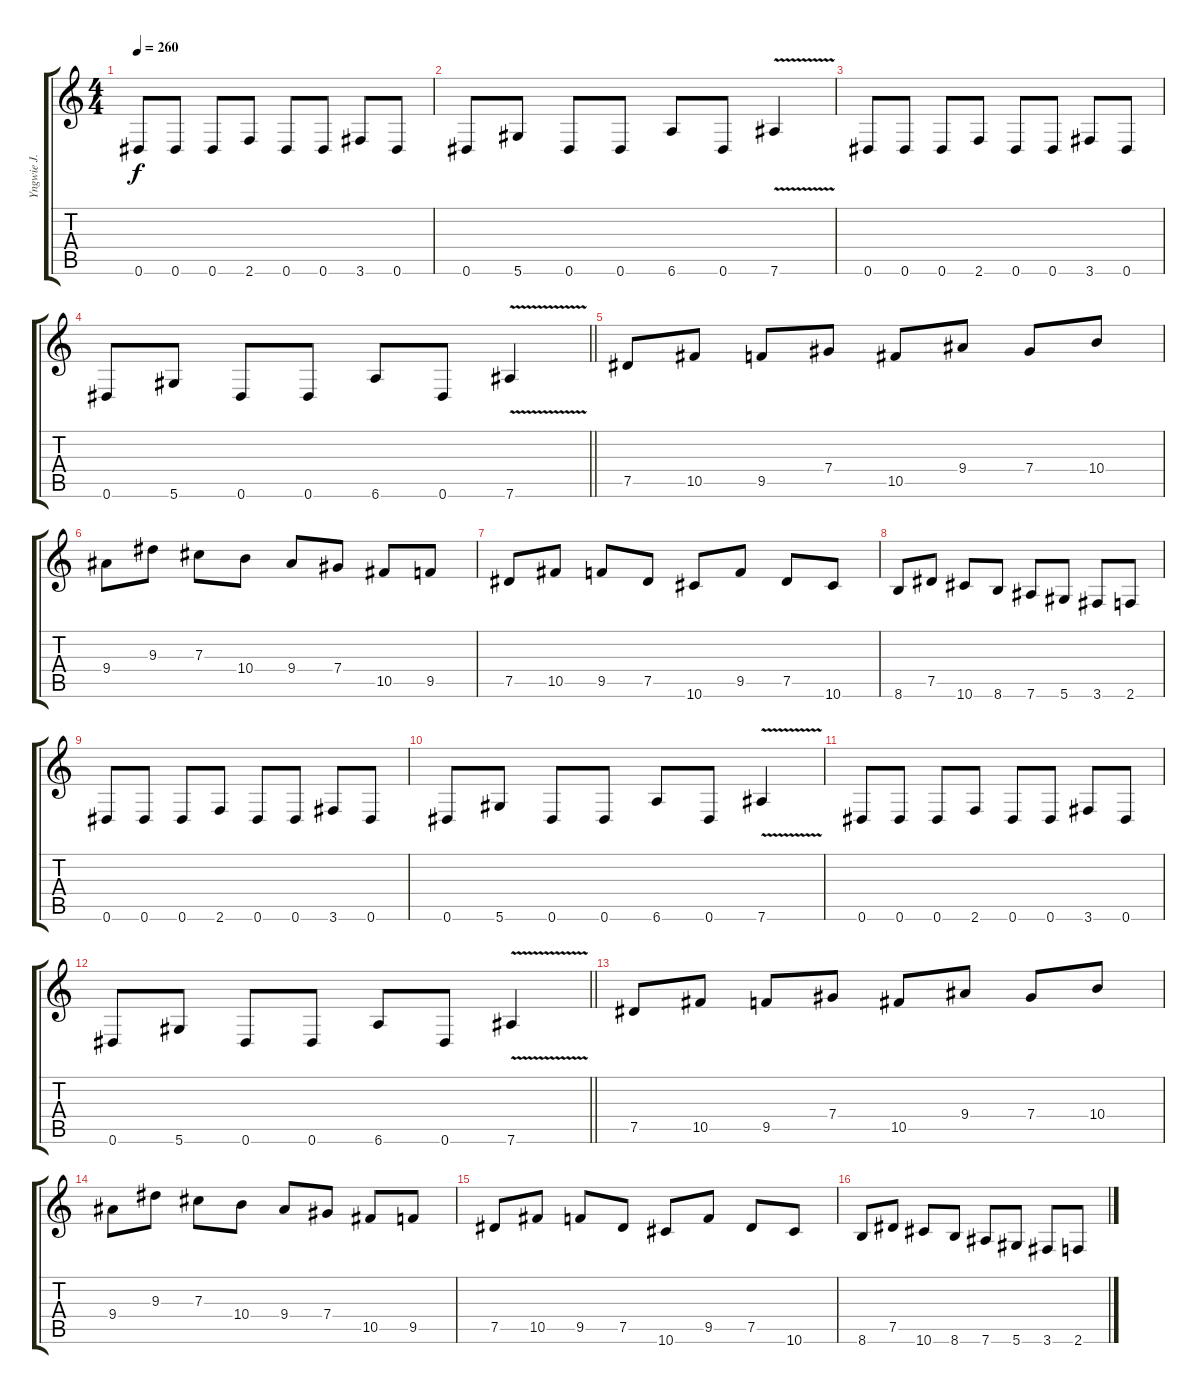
\track ("Yngwie J. Malmsteen" "Yngwie J. ") {instrument overdrivenguitar}
\staff {score tabs}
\tuning (Eb4 Bb3 Gb3 Db3 Ab2 Eb2) {hide}
\ts (4 4)
\tempo 260
\clef g2
\ks c
0.6.8{dy f} 0.6.8 0.6.8 2.6.8 0.6.8 0.6.8 3.6.8 0.6.8 |
0.6.8 5.6.8 0.6.8 0.6.8 6.6.8 0.6.8 7.6{v}.4 |
0.6.8 0.6.8 0.6.8 2.6.8 0.6.8 0.6.8 3.6.8 0.6.8 |
\barLineRight lightlight
0.6.8 5.6.8 0.6.8 0.6.8 6.6.8 0.6.8 7.6{v}.4 |
7.5.8 10.5.8 9.5.8 7.4.8 10.5.8 9.4.8 7.4.8 10.4.8 |
9.4.8 9.3.8 7.3.8 10.4.8 9.4.8 7.4.8 10.5.8 9.5.8 |
7.5.8 10.5.8 9.5.8 7.5.8 10.6.8 9.5.8 7.5.8 10.6.8 |
8.6.8 7.5.8 10.6.8 8.6.8 7.6.8 5.6.8 3.6.8 2.6.8 |
0.6.8 0.6.8 0.6.8 2.6.8 0.6.8 0.6.8 3.6.8 0.6.8 |
0.6.8 5.6.8 0.6.8 0.6.8 6.6.8 0.6.8 7.6{v}.4 |
0.6.8 0.6.8 0.6.8 2.6.8 0.6.8 0.6.8 3.6.8 0.6.8 |
\barLineRight lightlight
0.6.8 5.6.8 0.6.8 0.6.8 6.6.8 0.6.8 7.6{v}.4 |
7.5.8 10.5.8 9.5.8 7.4.8 10.5.8 9.4.8 7.4.8 10.4.8 |
9.4.8 9.3.8 7.3.8 10.4.8 9.4.8 7.4.8 10.5.8 9.5.8 |
7.5.8 10.5.8 9.5.8 7.5.8 10.6.8 9.5.8 7.5.8 10.6.8 |
8.6.8 7.5.8 10.6.8 8.6.8 7.6.8 5.6.8 3.6.8 2.6.8
